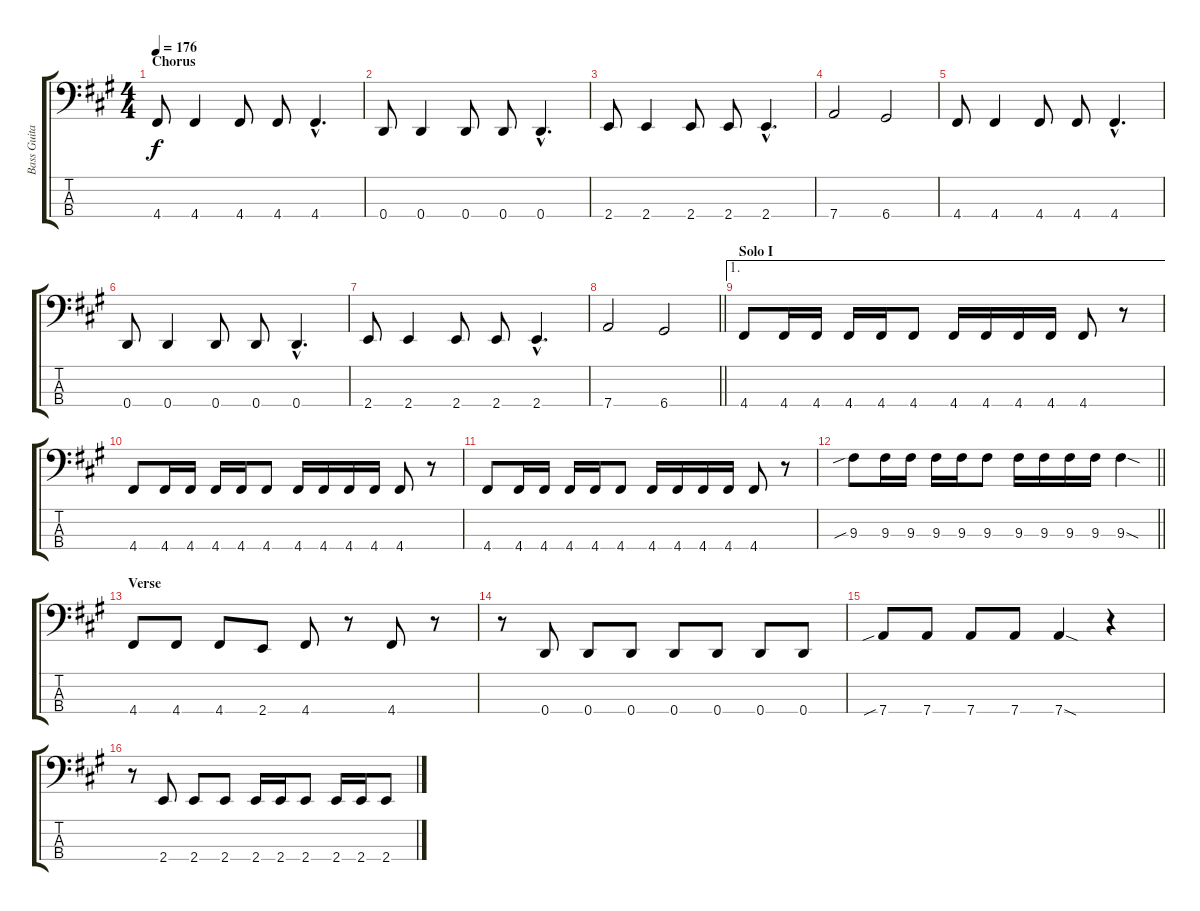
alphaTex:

\track ("Bass Guitar" "Bass Guita") {instrument electricbasspick}
\staff {score tabs}
\tuning (G2 D2 A1 D1) {hide}
\ts (4 4)
\section ("" "Chorus")
\tempo 176
\clef f4
\ks a
4.4.8{dy f} 4.4.4 4.4.8 4.4.8 4.4{hac}.4{d} |
0.4.8 0.4.4 0.4.8 0.4.8 0.4{hac}.4{d} |
2.4.8 2.4.4 2.4.8 2.4.8 2.4{hac}.4{d} |
7.4.2 6.4.2 |
4.4.8 4.4.4 4.4.8 4.4.8 4.4{hac}.4{d} |
0.4.8 0.4.4 0.4.8 0.4.8 0.4{hac}.4{d} |
2.4.8 2.4.4 2.4.8 2.4.8 2.4{hac}.4{d} |
\barLineRight lightlight
7.4.2 6.4.2 |
\ae 1
\section ("" "Solo I")
4.4.8 4.4.16 4.4.16 4.4.16 4.4.16 4.4.8 4.4.16 4.4.16 4.4.16 4.4.16 4.4.8 r.8 |
4.4.8 4.4.16 4.4.16 4.4.16 4.4.16 4.4.8 4.4.16 4.4.16 4.4.16 4.4.16 4.4.8 r.8 |
4.4.8 4.4.16 4.4.16 4.4.16 4.4.16 4.4.8 4.4.16 4.4.16 4.4.16 4.4.16 4.4.8 r.8 |
\barLineRight lightlight
9.3{sib}.8 9.3.16 9.3.16 9.3.16 9.3.16 9.3.8 9.3.16 9.3.16 9.3.16 9.3.16 9.3{sod}.4 |
\section ("" "Verse")
4.4.8 4.4.8 4.4.8 2.4.8 4.4.8 r.8 4.4.8 r.8 |
r.8 0.4.8 0.4.8 0.4.8 0.4.8 0.4.8 0.4.8 0.4.8 |
7.4{sib}.8 7.4.8 7.4.8 7.4.8 7.4{sod}.4 r.4 |
r.8 2.4.8 2.4.8 2.4.8 2.4.16 2.4.16 2.4.8 2.4.16 2.4.16 2.4.8
